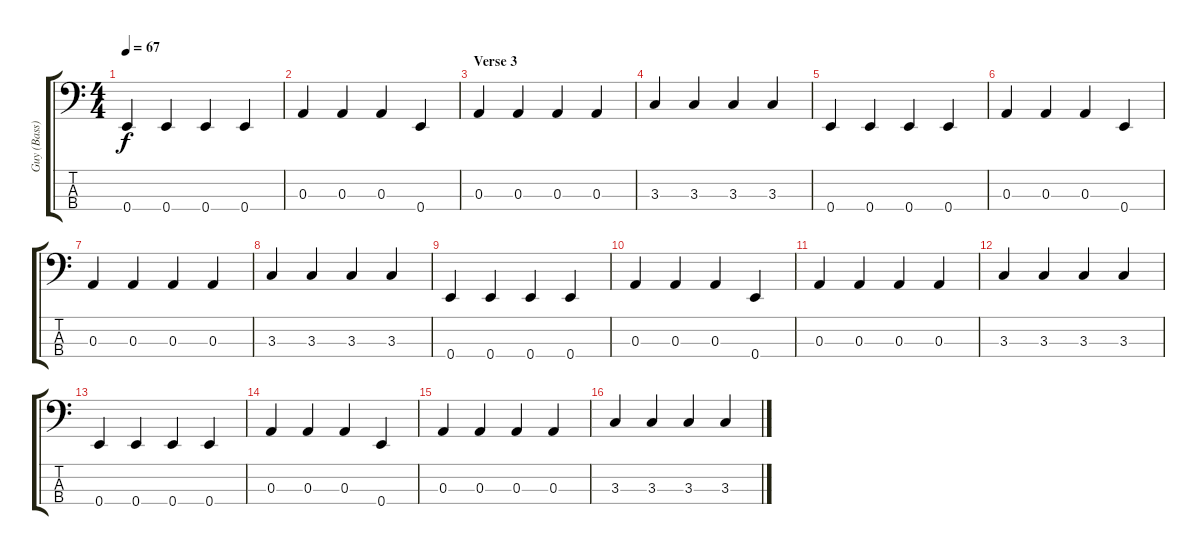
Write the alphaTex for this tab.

\track ("Guy (Bass)" "Guy (Bass)") {instrument electricbasspick}
\staff {score tabs}
\tuning (G2 D2 A1 E1) {hide}
\ts (4 4)
\tempo 67
\clef f4
\ks c
0.4.4{dy f} 0.4.4 0.4.4 0.4.4 |
0.3.4 0.3.4 0.3.4 0.4.4 |
\section ("" "Verse 3")
0.3.4 0.3.4 0.3.4 0.3.4 |
3.3.4 3.3.4 3.3.4 3.3.4 |
0.4.4 0.4.4 0.4.4 0.4.4 |
0.3.4 0.3.4 0.3.4 0.4.4 |
0.3.4 0.3.4 0.3.4 0.3.4 |
3.3.4 3.3.4 3.3.4 3.3.4 |
0.4.4 0.4.4 0.4.4 0.4.4 |
0.3.4 0.3.4 0.3.4 0.4.4 |
0.3.4 0.3.4 0.3.4 0.3.4 |
3.3.4 3.3.4 3.3.4 3.3.4 |
0.4.4 0.4.4 0.4.4 0.4.4 |
0.3.4 0.3.4 0.3.4 0.4.4 |
0.3.4 0.3.4 0.3.4 0.3.4 |
3.3.4 3.3.4 3.3.4 3.3.4
